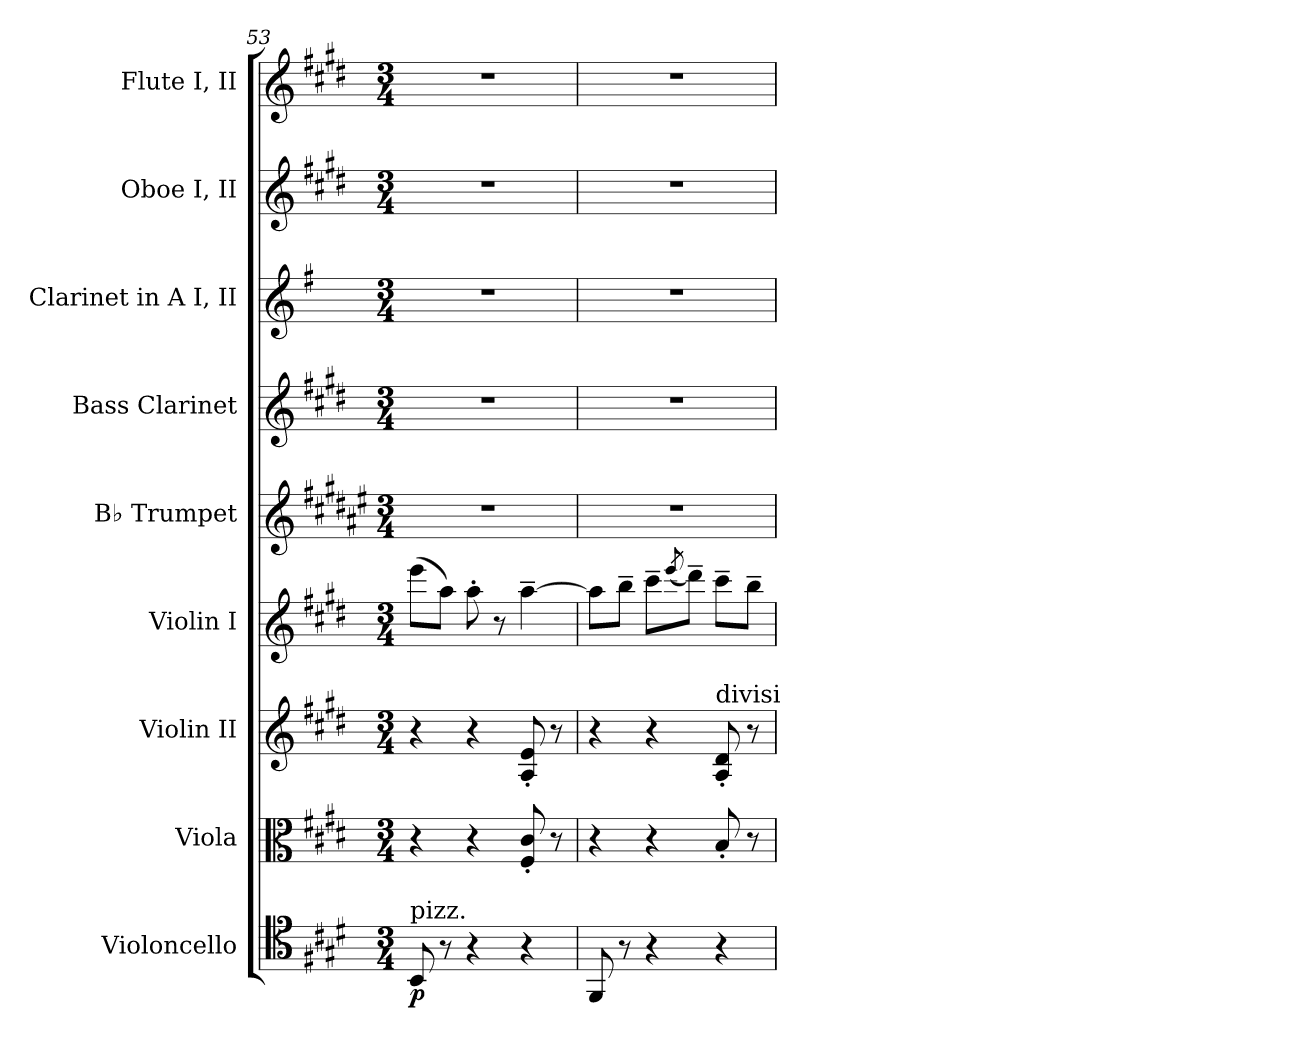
**kern	**dynam	**kern	**kern	**kern	**kern	**kern	**kern	**kern	**kern
*part9	*part9	*part8	*part7	*part6	*part5	*part4	*part3	*part2	*part1
*staff9	*staff9	*staff8	*staff7	*staff6	*staff5	*staff4	*staff3	*staff2	*staff1
*I"Violoncello	*	*I"Viola	*I"Violin II	*I"Violin I	*I"B♭ Trumpet	*I"Bass Clarinet	*I"Clarinet in A I, II	*I"Oboe I, II	*I"Flute I, II
*I'Vc.	*	*I'Va.	*I'Vn. II	*I'Vn. I	*I'B♭ Tpt.	*I'B. Cl.	*	*I'Ob. I, II	*I'Fl. I, II
*clefC4	*	*clefC3	*clefG2	*clefG2	*clefG2	*clefG2	*clefG2	*clefG2	*clefG2
*	*	*	*	*	*ITrd1c2	*ITrd9c15	*ITrd2c3	*	*
*k[f#c#g#d#]	*	*k[f#c#g#d#]	*k[f#c#g#d#]	*k[f#c#g#d#]	*k[f#c#g#d#]	*k[f#c#g#d#]	*k[f#c#g#d#]	*k[f#c#g#d#]	*k[f#c#g#d#]
*M3/4	*	*M3/4	*M3/4	*M3/4	*M3/4	*M3/4	*M3/4	*M3/4	*M3/4
=53	=53	=53	=53	=53	=53	=53	=53	=53	=53
!LO:TX:a:t=pizz.	!	!	!	!	!	!	!	!	!
!	!LO:DY:b	!	!	!	!	!	!	!	!
8BB/	p	4r	4r	(>8eee\L	2.r	2.r	2.r	2.r	2.r
8r	.	.	.	8aa\J)	.	.	.	.	.
4r	.	4r	4r	8aa'\	.	.	.	.	.
.	.	.	.	8r	.	.	.	.	.
4r	.	8F#/' 8c#/'	8A/' 8e/'	[4aa~\	.	.	.	.	.
.	.	8r	8r	.	.	.	.	.	.
=54	=54	=54	=54	=54	=54	=54	=54	=54	=54
8FF#/	.	4r	4r	8aa\L]	2.r	2.r	2.r	2.r	2.r
8r	.	.	.	8bb~\J	.	.	.	.	.
4r	.	4r	4r	8ccc#~\L	.	.	.	.	.
.	.	.	.	(<8qeee/	.	.	.	.	.
.	.	.	.	8ddd#~\J)	.	.	.	.	.
!	!	!	!LO:TX:a:t=divisi	!	!	!	!	!	!
4r	.	8B'/	8A/' 8d#/'	8ccc#~\L	.	.	.	.	.
.	.	8r	8r	8bb~\J	.	.	.	.	.
=	=	=	=	=	=	=	=	=	=
*-	*-	*-	*-	*-	*-	*-	*-	*-	*-
